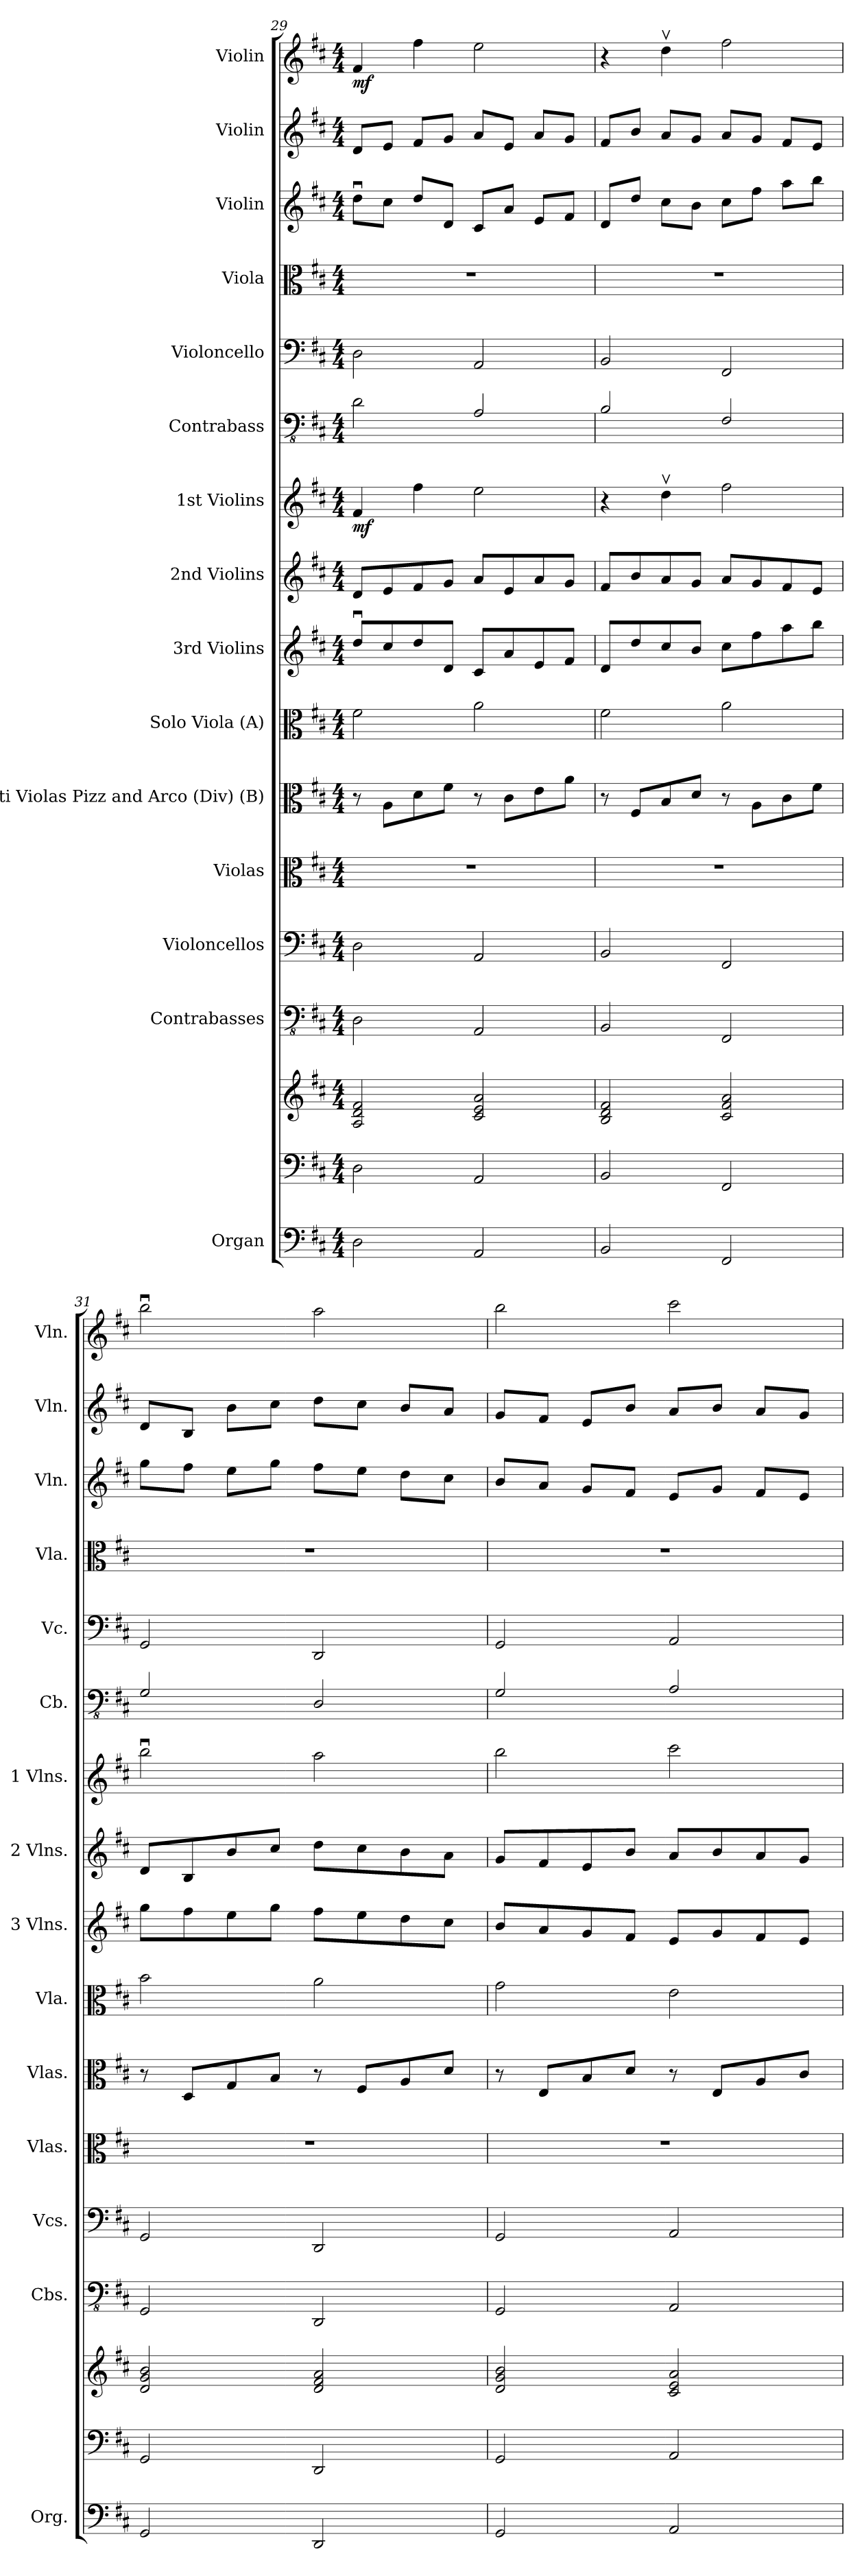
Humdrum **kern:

**kern	**kern	**kern	**kern	**kern	**kern	**kern	**kern	**kern	**kern	**kern	**dynam	**kern	**kern	**kern	**kern	**kern	**kern	**dynam
*part15	*part15	*part15	*part14	*part13	*part12	*part11	*part10	*part9	*part8	*part7	*part7	*part6	*part5	*part4	*part3	*part2	*part1	*part1
*staff17	*staff16	*staff15	*staff14	*staff13	*staff12	*staff11	*staff10	*staff9	*staff8	*staff7	*staff7	*staff6	*staff5	*staff4	*staff3	*staff2	*staff1	*staff1
*I"Organ	*	*	*I"Contrabasses	*I"Violoncellos	*I"Violas	*I"Tutti Violas Pizz and Arco (Div) (B)	*I"Solo Viola (A)	*I"3rd Violins	*I"2nd Violins	*I"1st Violins	*	*I"Contrabass	*I"Violoncello	*I"Viola	*I"Violin	*I"Violin	*I"Violin	*
*I'Org.	*	*	*I'Cbs.	*I'Vcs.	*I'Vlas.	*I'Vlas.	*I'Vla.	*I'3 Vlns.	*I'2 Vlns.	*I'1 Vlns.	*	*I'Cb.	*I'Vc.	*I'Vla.	*I'Vln.	*I'Vln.	*I'Vln.	*
*clefF4	*clefF4	*clefG2	*clefFv4	*clefF4	*clefC3	*clefC3	*clefC3	*clefG2	*clefG2	*clefG2	*	*clefFv4	*clefF4	*clefC3	*clefG2	*clefG2	*clefG2	*
*	*	*	*	*	*	*	*	*	*	*	*	*ITrd7c12	*	*	*	*	*	*
*k[f#c#]	*k[f#c#]	*k[f#c#]	*k[f#c#]	*k[f#c#]	*k[f#c#]	*k[f#c#]	*k[f#c#]	*k[f#c#]	*k[f#c#]	*k[f#c#]	*	*k[f#c#]	*k[f#c#]	*k[f#c#]	*k[f#c#]	*k[f#c#]	*k[f#c#]	*
*M4/4	*M4/4	*M4/4	*M4/4	*M4/4	*M4/4	*M4/4	*M4/4	*M4/4	*M4/4	*M4/4	*	*M4/4	*M4/4	*M4/4	*M4/4	*M4/4	*M4/4	*
=29	=29	=29	=29	=29	=29	=29	=29	=29	=29	=29	=29	=29	=29	=29	=29	=29	=29	=29
!	!	!	!	!	!	!	!	!	!	!	!LO:DY:b	!	!	!	!	!	!	!LO:DY:b
2D\	2D\	2A/ 2d/ 2f#/	2DD\	2D\	1r	8r	2f#\	8ddu/L	8d/L	4f#/	mf	2DD\	2D\	1r	8ddu\L	8d/L	4f#/	mf
.	.	.	.	.	.	8A\L	.	8cc#/	8e/	.	.	.	.	.	8cc#\J	8e/J	.	.
.	.	.	.	.	.	8d\	.	8dd/	8f#/	4ff#\	.	.	.	.	8dd/L	8f#/L	4ff#\	.
.	.	.	.	.	.	8f#\J	.	8d/J	8g/J	.	.	.	.	.	8d/J	8g/J	.	.
2AA/	2AA/	2c#/ 2e/ 2a/	2AAA/	2AA/	.	8r	2a\	8c#/L	8a/L	2ee\	.	2AAA/	2AA/	.	8c#/L	8a/L	2ee\	.
.	.	.	.	.	.	8c#\L	.	8a/	8e/	.	.	.	.	.	8a/J	8e/J	.	.
.	.	.	.	.	.	8e\	.	8e/	8a/	.	.	.	.	.	8e/L	8a/L	.	.
.	.	.	.	.	.	8a\J	.	8f#/J	8g/J	.	.	.	.	.	8f#/J	8g/J	.	.
=30	=30	=30	=30	=30	=30	=30	=30	=30	=30	=30	=30	=30	=30	=30	=30	=30	=30	=30
2BB/	2BB/	2B/ 2d/ 2f#/	2BBB/	2BB/	1r	8r	2f#\	8d/L	8f#/L	4r	.	2BBB/	2BB/	1r	8d/L	8f#/L	4r	.
.	.	.	.	.	.	8F#/L	.	8dd/	8b/	.	.	.	.	.	8dd/J	8b/J	.	.
.	.	.	.	.	.	8B/	.	8cc#/	8a/	4ddv\	.	.	.	.	8cc#\L	8a/L	4ddv\	.
.	.	.	.	.	.	8d/J	.	8b/J	8g/J	.	.	.	.	.	8b\J	8g/J	.	.
2FF#/	2FF#/	2c#/ 2f#/ 2a/	2FFF#/	2FF#/	.	8r	2a\	8cc#\L	8a/L	2ff#\	.	2FFF#/	2FF#/	.	8cc#\L	8a/L	2ff#\	.
.	.	.	.	.	.	8A\L	.	8ff#\	8g/	.	.	.	.	.	8ff#\J	8g/J	.	.
.	.	.	.	.	.	8c#\	.	8aa\	8f#/	.	.	.	.	.	8aa\L	8f#/L	.	.
.	.	.	.	.	.	8f#\J	.	8bb\J	8e/J	.	.	.	.	.	8bb\J	8e/J	.	.
!!LO:LB:g=z
=31	=31	=31	=31	=31	=31	=31	=31	=31	=31	=31	=31	=31	=31	=31	=31	=31	=31	=31
2GG/	2GG/	2d/ 2g/ 2b/	2GGG/	2GG/	1r	8r	2b\	8gg\L	8d/L	2bbu\	.	2GGG/	2GG/	1r	8gg\L	8d/L	2bbu\	.
.	.	.	.	.	.	8D/L	.	8ff#\	8B/	.	.	.	.	.	8ff#\J	8B/J	.	.
.	.	.	.	.	.	8G/	.	8ee\	8b/	.	.	.	.	.	8ee\L	8b\L	.	.
.	.	.	.	.	.	8B/J	.	8gg\J	8cc#/J	.	.	.	.	.	8gg\J	8cc#\J	.	.
2DD/	2DD/	2d/ 2f#/ 2a/	2DDD/	2DD/	.	8r	2a\	8ff#\L	8dd\L	2aa\	.	2DDD/	2DD/	.	8ff#\L	8dd\L	2aa\	.
.	.	.	.	.	.	8F#/L	.	8ee\	8cc#\	.	.	.	.	.	8ee\J	8cc#\J	.	.
.	.	.	.	.	.	8A/	.	8dd\	8b\	.	.	.	.	.	8dd\L	8b/L	.	.
.	.	.	.	.	.	8d/J	.	8cc#\J	8a\J	.	.	.	.	.	8cc#\J	8a/J	.	.
=32	=32	=32	=32	=32	=32	=32	=32	=32	=32	=32	=32	=32	=32	=32	=32	=32	=32	=32
2GG/	2GG/	2d/ 2g/ 2b/	2GGG/	2GG/	1r	8r	2g\	8b/L	8g/L	2bb\	.	2GGG/	2GG/	1r	8b/L	8g/L	2bb\	.
.	.	.	.	.	.	8E/L	.	8a/	8f#/	.	.	.	.	.	8a/J	8f#/J	.	.
.	.	.	.	.	.	8B/	.	8g/	8e/	.	.	.	.	.	8g/L	8e/L	.	.
.	.	.	.	.	.	8d/J	.	8f#/J	8b/J	.	.	.	.	.	8f#/J	8b/J	.	.
2AA/	2AA/	2c#/ 2e/ 2a/	2AAA/	2AA/	.	8r	2e\	8e/L	8a/L	2ccc#\	.	2AAA/	2AA/	.	8e/L	8a/L	2ccc#\	.
.	.	.	.	.	.	8E/L	.	8g/	8b/	.	.	.	.	.	8g/J	8b/J	.	.
.	.	.	.	.	.	8A/	.	8f#/	8a/	.	.	.	.	.	8f#/L	8a/L	.	.
.	.	.	.	.	.	8c#/J	.	8e/J	8g/J	.	.	.	.	.	8e/J	8g/J	.	.
=	=	=	=	=	=	=	=	=	=	=	=	=	=	=	=	=	=	=
*-	*-	*-	*-	*-	*-	*-	*-	*-	*-	*-	*-	*-	*-	*-	*-	*-	*-	*-
